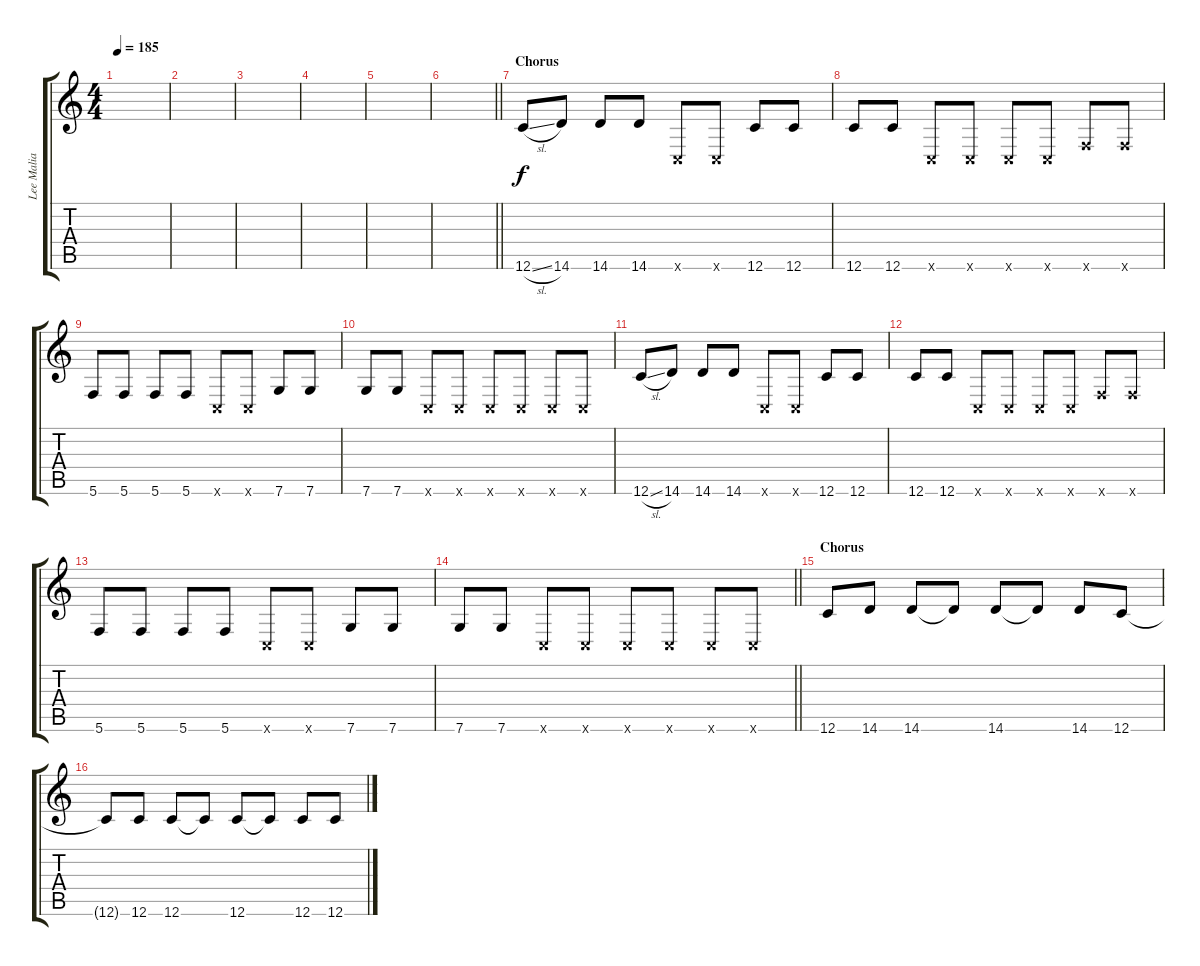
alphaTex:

\track ("Lee Malia" "Lee Malia") {instrument distortionguitar}
\staff {score tabs}
\tuning (C4 G3 Eb3 Bb2 F2 C2) {hide}
\ts (4 4)
\tempo 185
\clef g2
\ks c
|
|
|
|
|
\barLineRight lightlight
|
\section ("" "Chorus")
12.6{sl}.8 14.6.8 14.6.8 14.6.8 0.6{x}.8 0.6{x}.8 12.6.8 12.6.8 |
12.6.8 12.6.8 0.6{x}.8 0.6{x}.8 0.6{x}.8 0.6{x}.8 5.6{x}.8 5.6{x}.8 |
5.6.8 5.6.8 5.6.8 5.6.8 0.6{x}.8 0.6{x}.8 7.6.8 7.6.8 |
7.6.8 7.6.8 0.6{x}.8 0.6{x}.8 0.6{x}.8 0.6{x}.8 0.6{x}.8 0.6{x}.8 |
12.6{sl}.8 14.6.8 14.6.8 14.6.8 0.6{x}.8 0.6{x}.8 12.6.8 12.6.8 |
12.6.8 12.6.8 0.6{x}.8 0.6{x}.8 0.6{x}.8 0.6{x}.8 5.6{x}.8 5.6{x}.8 |
5.6.8 5.6.8 5.6.8 5.6.8 0.6{x}.8 0.6{x}.8 7.6.8 7.6.8 |
\barLineRight lightlight
7.6.8 7.6.8 0.6{x}.8 0.6{x}.8 0.6{x}.8 0.6{x}.8 0.6{x}.8 0.6{x}.8 |
\section ("" "Chorus")
12.6.8{volume 12 balance 16 instrument distortionguitar} 14.6.8 14.6.8 14.6{t}.8 14.6.8 14.6{t}.8 14.6.8 12.6.8 |
12.6{t}.8 12.6.8 12.6.8 12.6{t}.8 12.6.8 12.6{t}.8 12.6.8 12.6.8
